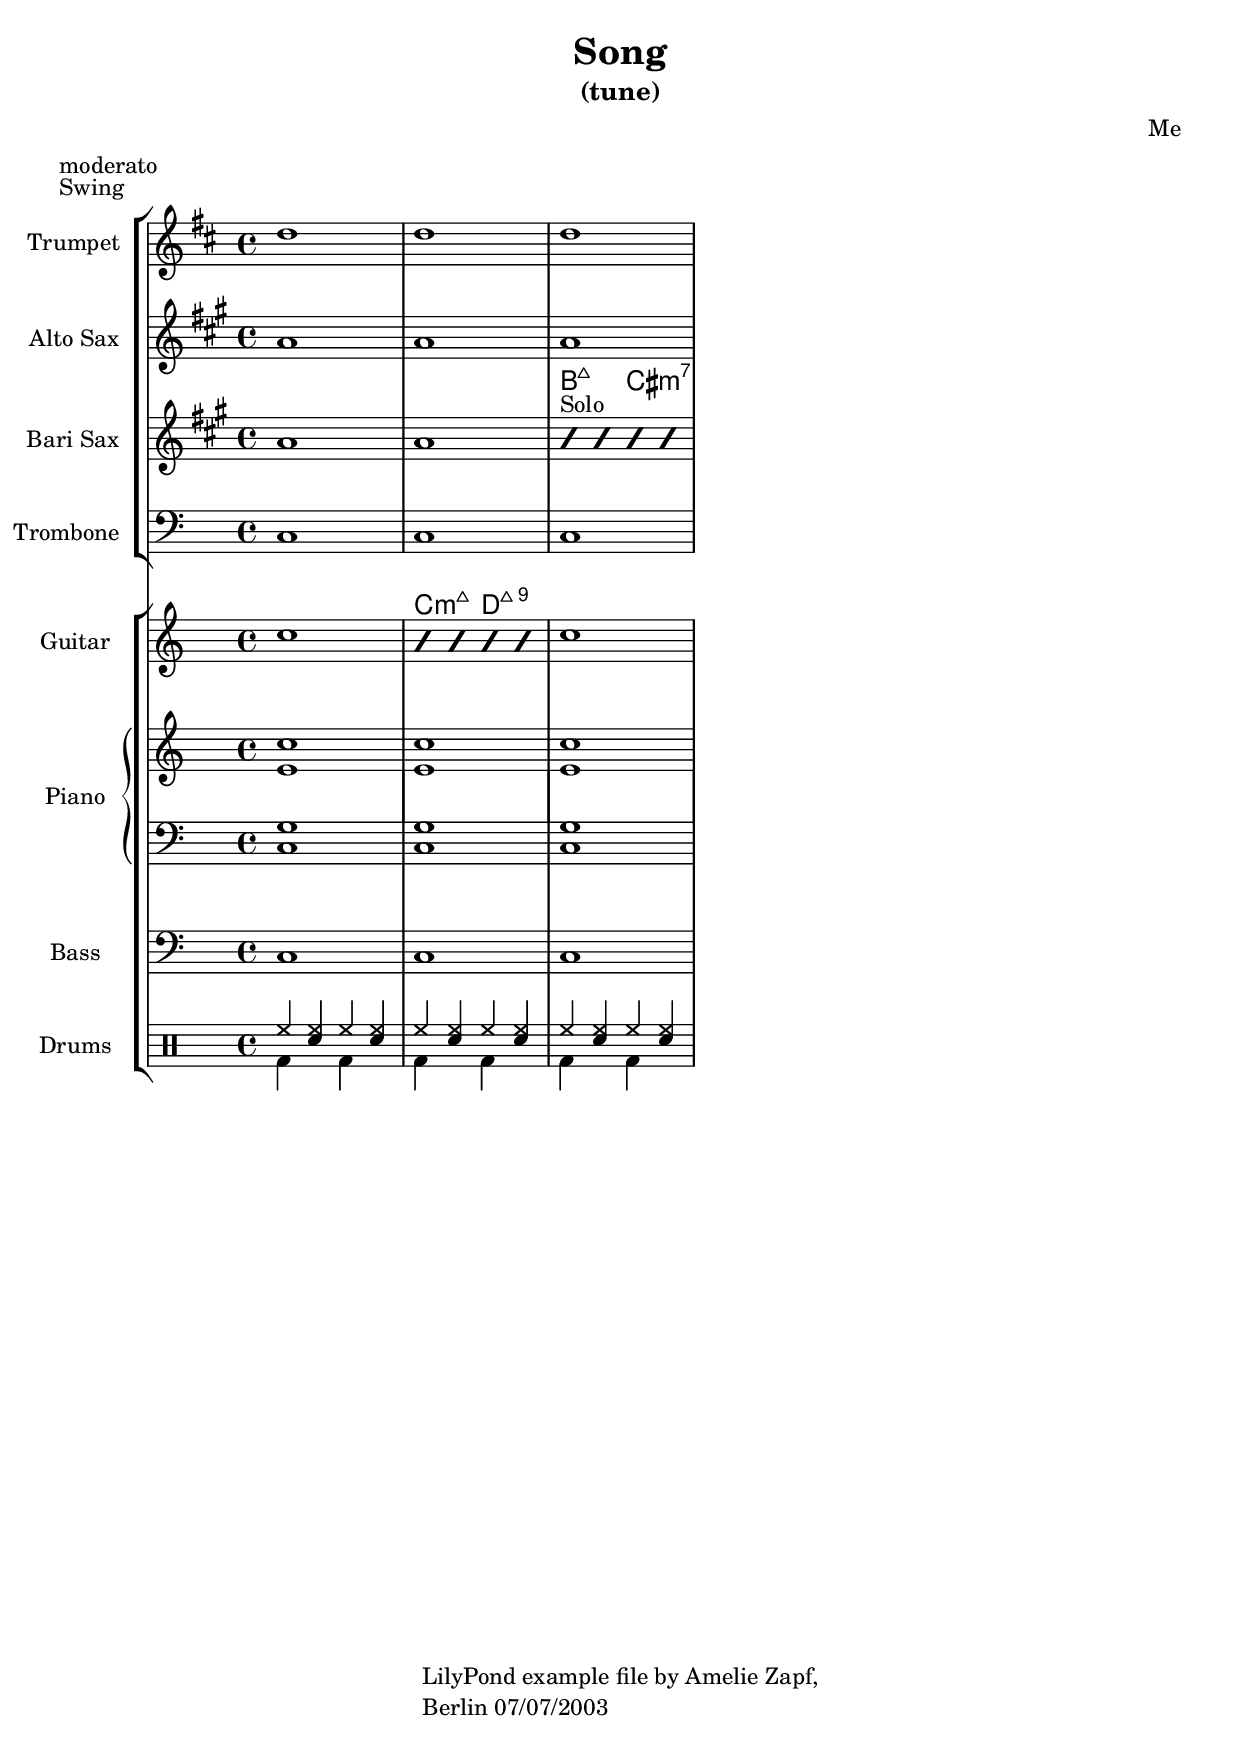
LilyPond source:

\header {
  title = "Song"
  subtitle = "(tune)"
  composer = "Me"
  meter = "moderato"
  piece = "Swing"
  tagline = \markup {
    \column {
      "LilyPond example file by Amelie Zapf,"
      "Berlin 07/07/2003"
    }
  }
}

%#(set-global-staff-size 16)
\include "english.ly"

%%%%%%%%%%%% Some macros %%%%%%%%%%%%%%%%%%%

sl = {
  \override NoteHead.style = #'slash
  \hide Stem
}
nsl = {
  \revert NoteHead.style
  \undo \hide Stem
}
crOn = \override NoteHead.style = #'cross
crOff = \revert NoteHead.style

%% insert chord name style stuff here.

jazzChords = { }

%%%%%%%%%%%% Keys'n'thangs %%%%%%%%%%%%%%%%%

global = { \time 4/4 }

Key = { \key c \major }

% ############ Horns ############

% ------ Trumpet ------
trpt = \transpose c d \relative c'' {
  \Key
  c1 | c | c |
}
trpHarmony = \transpose c' d {
  \jazzChords
}
trumpet = {
  \global
  \set Staff.instrumentName = #"Trumpet"
  \clef treble
  <<
    \trpt
  >>
}

% ------ Alto Saxophone ------
alto = \transpose c a \relative c' {
  \Key
  c1 | c | c |
}
altoHarmony = \transpose c' a {
  \jazzChords
}
altoSax = {
  \global
  \set Staff.instrumentName = #"Alto Sax"
  \clef treble
  <<
    \alto
  >>
}

% ------ Baritone Saxophone ------
bari = \transpose c a' \relative c {
  \Key
  c1
  c1
  \sl
  d4^"Solo" d d d
  \nsl
}
bariHarmony = \transpose c' a \chordmode {
  \jazzChords s1 s d2:maj e:m7
}
bariSax = {
  \global
  \set Staff.instrumentName = #"Bari Sax"
  \clef treble
  <<
    \bari
  >>
}

% ------ Trombone ------
tbone = \relative c {
  \Key
  c1 | c | c
}
tboneHarmony = \chordmode {
  \jazzChords
}
trombone = {
  \global
  \set Staff.instrumentName = #"Trombone"
  \clef bass
  <<
    \tbone
  >>
}

% ############ Rhythm Section #############

% ------ Guitar ------
gtr = \relative c'' {
  \Key
  c1
  \sl
  b4 b b b
  \nsl
  c1
}
gtrHarmony = \chordmode {
  \jazzChords
  s1 c2:min7+ d2:maj9
}
guitar = {
  \global
  \set Staff.instrumentName = #"Guitar"
  \clef treble
  <<
    \gtr
  >>
}

%% ------ Piano ------
rhUpper = \relative c'' {
  \voiceOne
  \Key
  c1 | c | c
}
rhLower = \relative c' {
  \voiceTwo
  \Key
  e1 | e | e
}

lhUpper = \relative c' {
  \voiceOne
  \Key
  g1 | g | g
}
lhLower = \relative c {
  \voiceTwo
  \Key
  c1 | c | c
}

PianoRH = {
  \clef treble
  \global
  \set Staff.midiInstrument = #"acoustic grand"
  <<
    \new Voice = "one" \rhUpper
    \new Voice = "two" \rhLower
  >>
}
PianoLH = {
  \clef bass
  \global
  \set Staff.midiInstrument = #"acoustic grand"
  <<
    \new Voice = "one" \lhUpper
    \new Voice = "two" \lhLower
  >>
}

piano = {
  <<
    \set PianoStaff.instrumentName = #"Piano"
    \new Staff = "upper" \PianoRH
    \new Staff = "lower" \PianoLH
  >>
}

% ------ Bass Guitar ------
Bass = \relative c {
  \Key
  c1 | c | c
}
bass = {
  \global
  \set Staff.instrumentName = #"Bass"
  \clef bass
  <<
    \Bass
  >>
}

% ------ Drums ------
up = \drummode {
  \voiceOne
  hh4 <hh sn> hh <hh sn>
  hh4 <hh sn> hh <hh sn>
  hh4 <hh sn> hh <hh sn>
}
down = \drummode {
  \voiceTwo
  bd4 s bd s
  bd4 s bd s
  bd4 s bd s
}

drumContents = {
  \global
  <<
    \set DrumStaff.instrumentName = #"Drums"
    \new DrumVoice \up
    \new DrumVoice \down
  >>
}

%%%%%%%%% It All Goes Together Here %%%%%%%%%%%%%%%%%%%%%%

\score {
  <<
    \new StaffGroup = "horns" <<
      \new Staff = "trumpet" \trumpet
      \new Staff = "altosax" \altoSax
      \new ChordNames = "barichords" \bariHarmony
      \new Staff = "barisax" \bariSax
      \new Staff = "trombone" \trombone
    >>

    \new StaffGroup = "rhythm" <<
      \new ChordNames = "chords" \gtrHarmony
      \new Staff = "guitar" \guitar
      \new PianoStaff = "piano" \piano
      \new Staff = "bass" \bass
      \new DrumStaff \drumContents
    >>
  >>
  \layout {
    \context { \Staff \RemoveEmptyStaves }
    \context {
      \Score
      \override BarNumber.padding = #3
      \override RehearsalMark.padding = #2
      skipBars = ##t
    }
  }
  \midi { }
}
